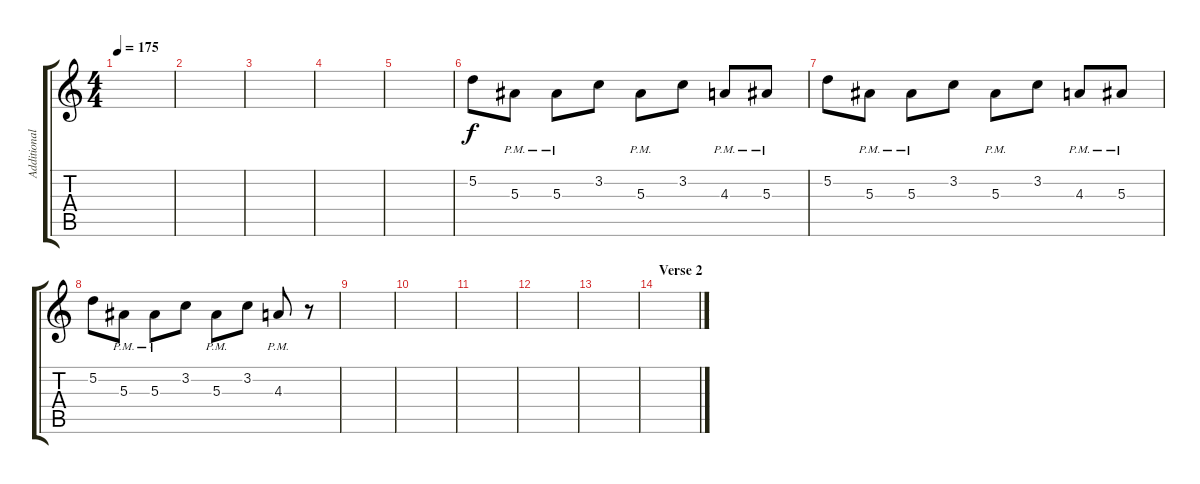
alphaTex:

\track ("Additional Guitar" "Additional") {instrument distortionguitar}
\staff {score tabs}
\tuning (D4 A3 F3 C3 G2 C2) {hide}
\ts (4 4)
\tempo 175
\clef g2
\ks c
|
|
|
|
|
5.2.8{dy f} 5.3{pm}.8 5.3{pm}.8 3.2.8 5.3{pm}.8 3.2.8 4.3{pm}.8 5.3{pm}.8 |
5.2.8 5.3{pm}.8 5.3{pm}.8 3.2.8 5.3{pm}.8 3.2.8 4.3{pm}.8 5.3{pm}.8 |
5.2.8 5.3{pm}.8 5.3{pm}.8 3.2.8 5.3{pm}.8 3.2.8 4.3{pm}.8 r.8 |
|
|
|
|
|
\section ("" "Verse 2")
